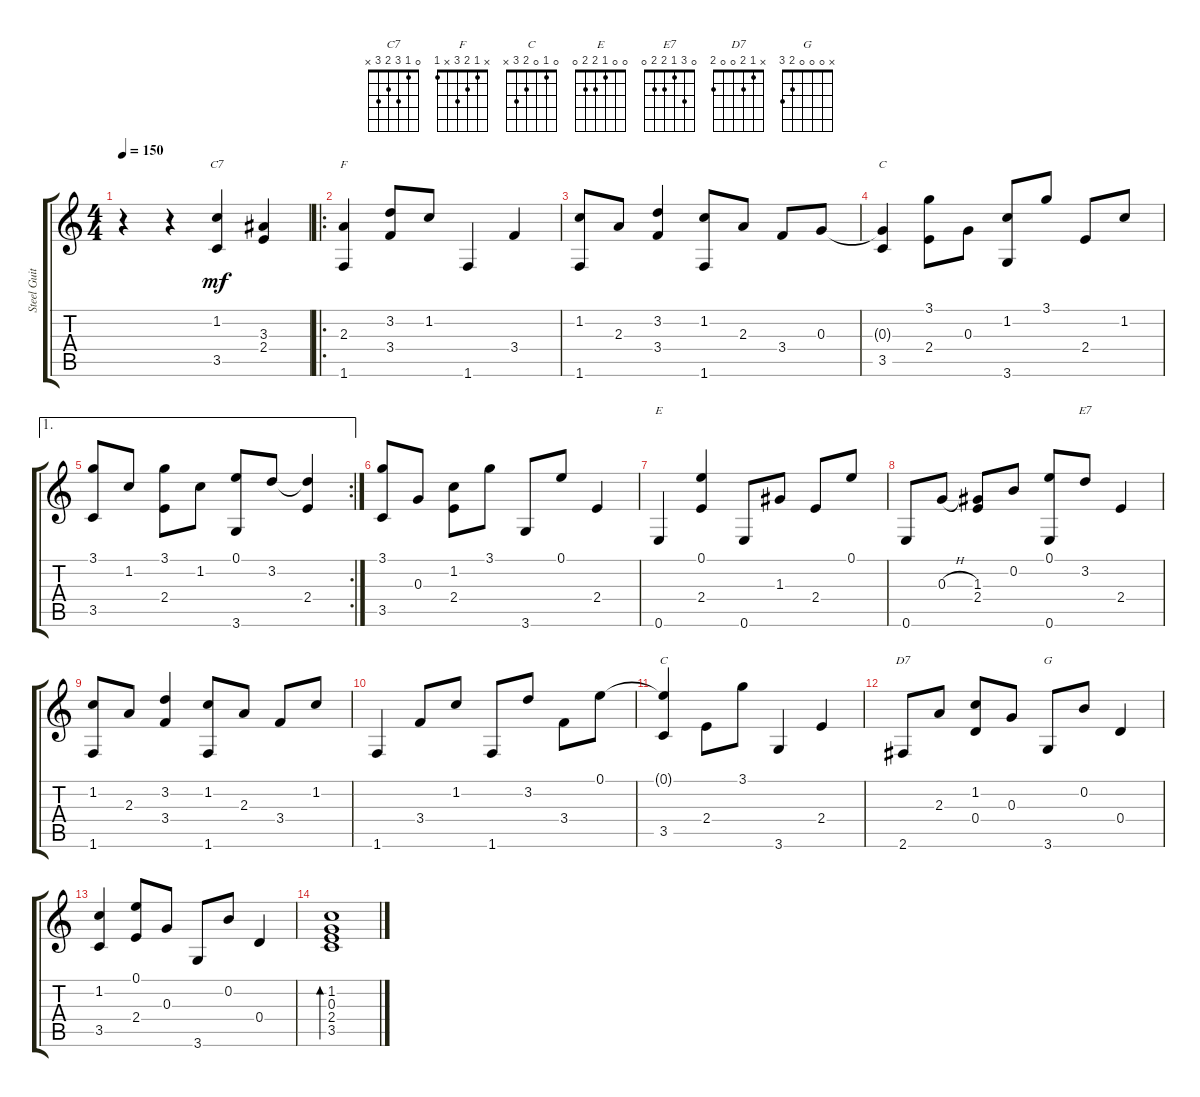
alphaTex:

\track ("Steel Guitar" "Steel Guit") {instrument acousticguitarsteel}
\staff {score tabs}
\tuning (E4 B3 G3 D3 A2 E2) {hide}
\chord ("C7" 0 1 3 2 3 x)
\chord ("F" x 1 2 3 x 1)
\chord ("C" 3 1 0 2 3 x)
\chord ("E" 0 0 1 2 2 0)
\chord ("E7" 0 3 1 2 2 0)
\chord ("C" 0 1 0 2 3 x)
\chord ("D7" x 1 2 0 0 2)
\chord ("G" x 0 0 0 2 3)
\ts (4 4)
\tempo 150
\clef g2
\ks c
r.4{dy mf instrument acousticguitarsteel} r.4 (1.2 3.5).4{ch "C7"} (3.3 2.4).4 |
\ro
(2.3 1.6).4{ch "F"} (3.2 3.4).8 1.2.8 1.6.4 3.4.4 |
(1.2 1.6).8 2.3.8 (3.2 3.4).4 (1.2 1.6).8 2.3.8 3.4.8 0.3.8 |
(0.3{t} 3.5).4{ch "C"} (3.1 2.4).8 0.3.8 (1.2 3.6).8 3.1.8 2.4.8 1.2.8 |
\ae 1
\rc 2
(3.1 3.5).8 1.2.8 (3.1 2.4).8 1.2.8 (0.1 3.6).8 3.2.8 (3.2{t} 2.4).4 |
(3.1 3.5).8 0.3.8 (1.2 2.4).8 3.1.8 3.6.8 0.1.8 2.4.4 |
0.6.4{ch "E"} (0.1 2.4).4 0.6.8 1.3.8 2.4.8 0.1.8 |
0.6.8 0.3{h}.8 (1.3 2.4).8 0.2.8 (0.1 0.6).8 3.2.8{ch "E7"} 2.4.4 |
(1.2 1.6).8 2.3.8 (3.2 3.4).4 (1.2 1.6).8 2.3.8 3.4.8 1.2.8 |
1.6.4 3.4.8 1.2.8 1.6.8 3.2.8 3.4.8 0.1.8 |
(0.1{t} 3.5).4{ch "C"} 2.4.8 3.1.8 3.6.4 2.4.4 |
2.6.8{ch "D7"} 2.3.8 (1.2 0.4).8 0.3.8 3.6.8{ch "G"} 0.2.8 0.4.4 |
(1.2 3.5).4 (0.1 2.4).8 0.3.8 3.6.8 0.2.8 0.4.4 |
(1.2 0.3 2.4 3.5).1{bd 240}
